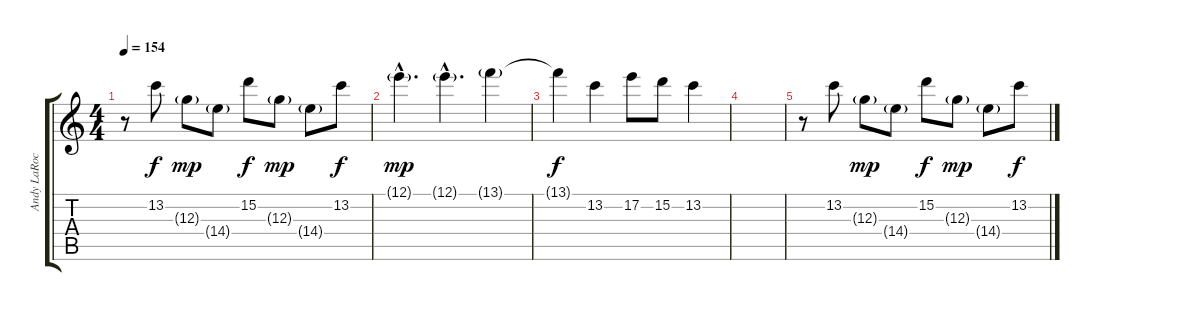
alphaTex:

\track ("Andy LaRocque" "Andy LaRoc") {instrument distortionguitar}
\staff {score tabs}
\tuning (E4 B3 G3 D3 A2 E2) {hide}
\ts (4 4)
\tempo 154
\clef g2
\ks c
r.8{dy f} 13.2.8 12.3{g}.8{dy mp} 14.4{g}.8 15.2.8{dy f} 12.3{g}.8{dy mp} 14.4{g}.8 13.2.8{dy f} |
12.1{g hac}.4{d dy mp} 12.1{g hac}.4{d} 13.1{g}.4 |
13.1{t}.4{dy f} 13.2.4 17.2.8 15.2.8 13.2.4 |
|
r.8 13.2.8 12.3{g}.8{dy mp} 14.4{g}.8 15.2.8{dy f} 12.3{g}.8{dy mp} 14.4{g}.8 13.2.8{dy f}
